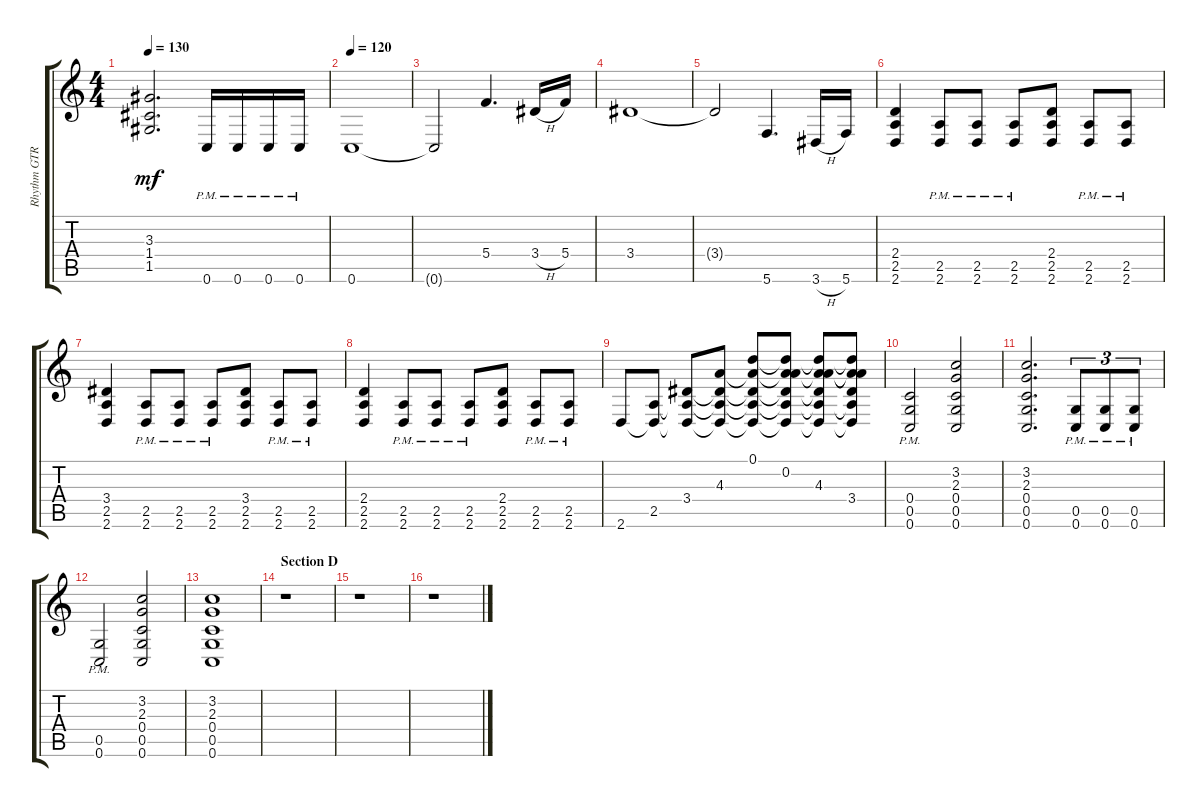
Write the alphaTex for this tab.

\track ("Rhythm GTR 2" "Rhythm GTR") {instrument overdrivenguitar}
\staff {score tabs}
\tuning (D4 A3 F3 C3 G2 C2) {hide}
\ts (4 4)
\tempo 130
\clef g2
\ks aminor
(3.3{t} 1.4{t} 1.5{t}).2{d dy mf} 0.6{pm}.16 0.6{pm}.16 0.6{pm}.16 0.6{pm}.16 |
\tempo 120
0.6.1 |
0.6{t}.2 5.4.4{d} 3.4{h}.16 5.4.16 |
3.4.1 |
3.4{t}.2 5.6.4{d} 3.6{h}.16 5.6.16 |
(2.4 2.5 2.6).4 (2.5{pm} 2.6{pm}).8 (2.5{pm} 2.6{pm}).8 (2.5{pm} 2.6{pm}).8 (2.4 2.5 2.6).8 (2.5{pm} 2.6{pm}).8 (2.5{pm} 2.6{pm}).8 |
(3.4 2.5 2.6).4 (2.5{pm} 2.6{pm}).8 (2.5{pm} 2.6{pm}).8 (2.5{pm} 2.6{pm}).8 (3.4 2.5 2.6).8 (2.5{pm} 2.6{pm}).8 (2.5{pm} 2.6{pm}).8 |
(2.4 2.5 2.6).4 (2.5{pm} 2.6{pm}).8 (2.5{pm} 2.6{pm}).8 (2.5{pm} 2.6{pm}).8 (2.4 2.5 2.6).8 (2.5{pm} 2.6{pm}).8 (2.5{pm} 2.6{pm}).8 |
2.6.8 (2.5 2.6{t}).8 (3.4 2.5{t} 2.6{t}).8 (4.3 3.4{t} 2.5{t} 2.6{t}).8 (0.1 4.3{t} 3.4{t} 2.5{t} 2.6{t}).8 (0.1{t} 0.2 4.3{t} 3.4{t} 2.5{t} 2.6{t}).8 (0.1{t} 0.2{t} 4.3 3.4{t} 2.5{t} 2.6{t}).8 (0.1{t} 0.2{t} 4.3{t} 3.4 2.5{t} 2.6{t}).8 |
(0.4{pm} 0.5{pm} 0.6{pm}).2 (3.2 2.3 0.4 0.5 0.6).2 |
(3.2 2.3 0.4 0.5 0.6).2{d} (0.5{pm} 0.6{pm}).8{tu (3 2)} (0.5{pm} 0.6{pm}).8{tu (3 2)} (0.5{pm} 0.6{pm}).8{tu (3 2)} |
(0.5{pm} 0.6{pm}).2 (3.2 2.3 0.4 0.5 0.6).2 |
(3.2 2.3 0.4 0.5 0.6).1 |
\section ("" "Section D")
r.1 |
r.1 |
r.1
